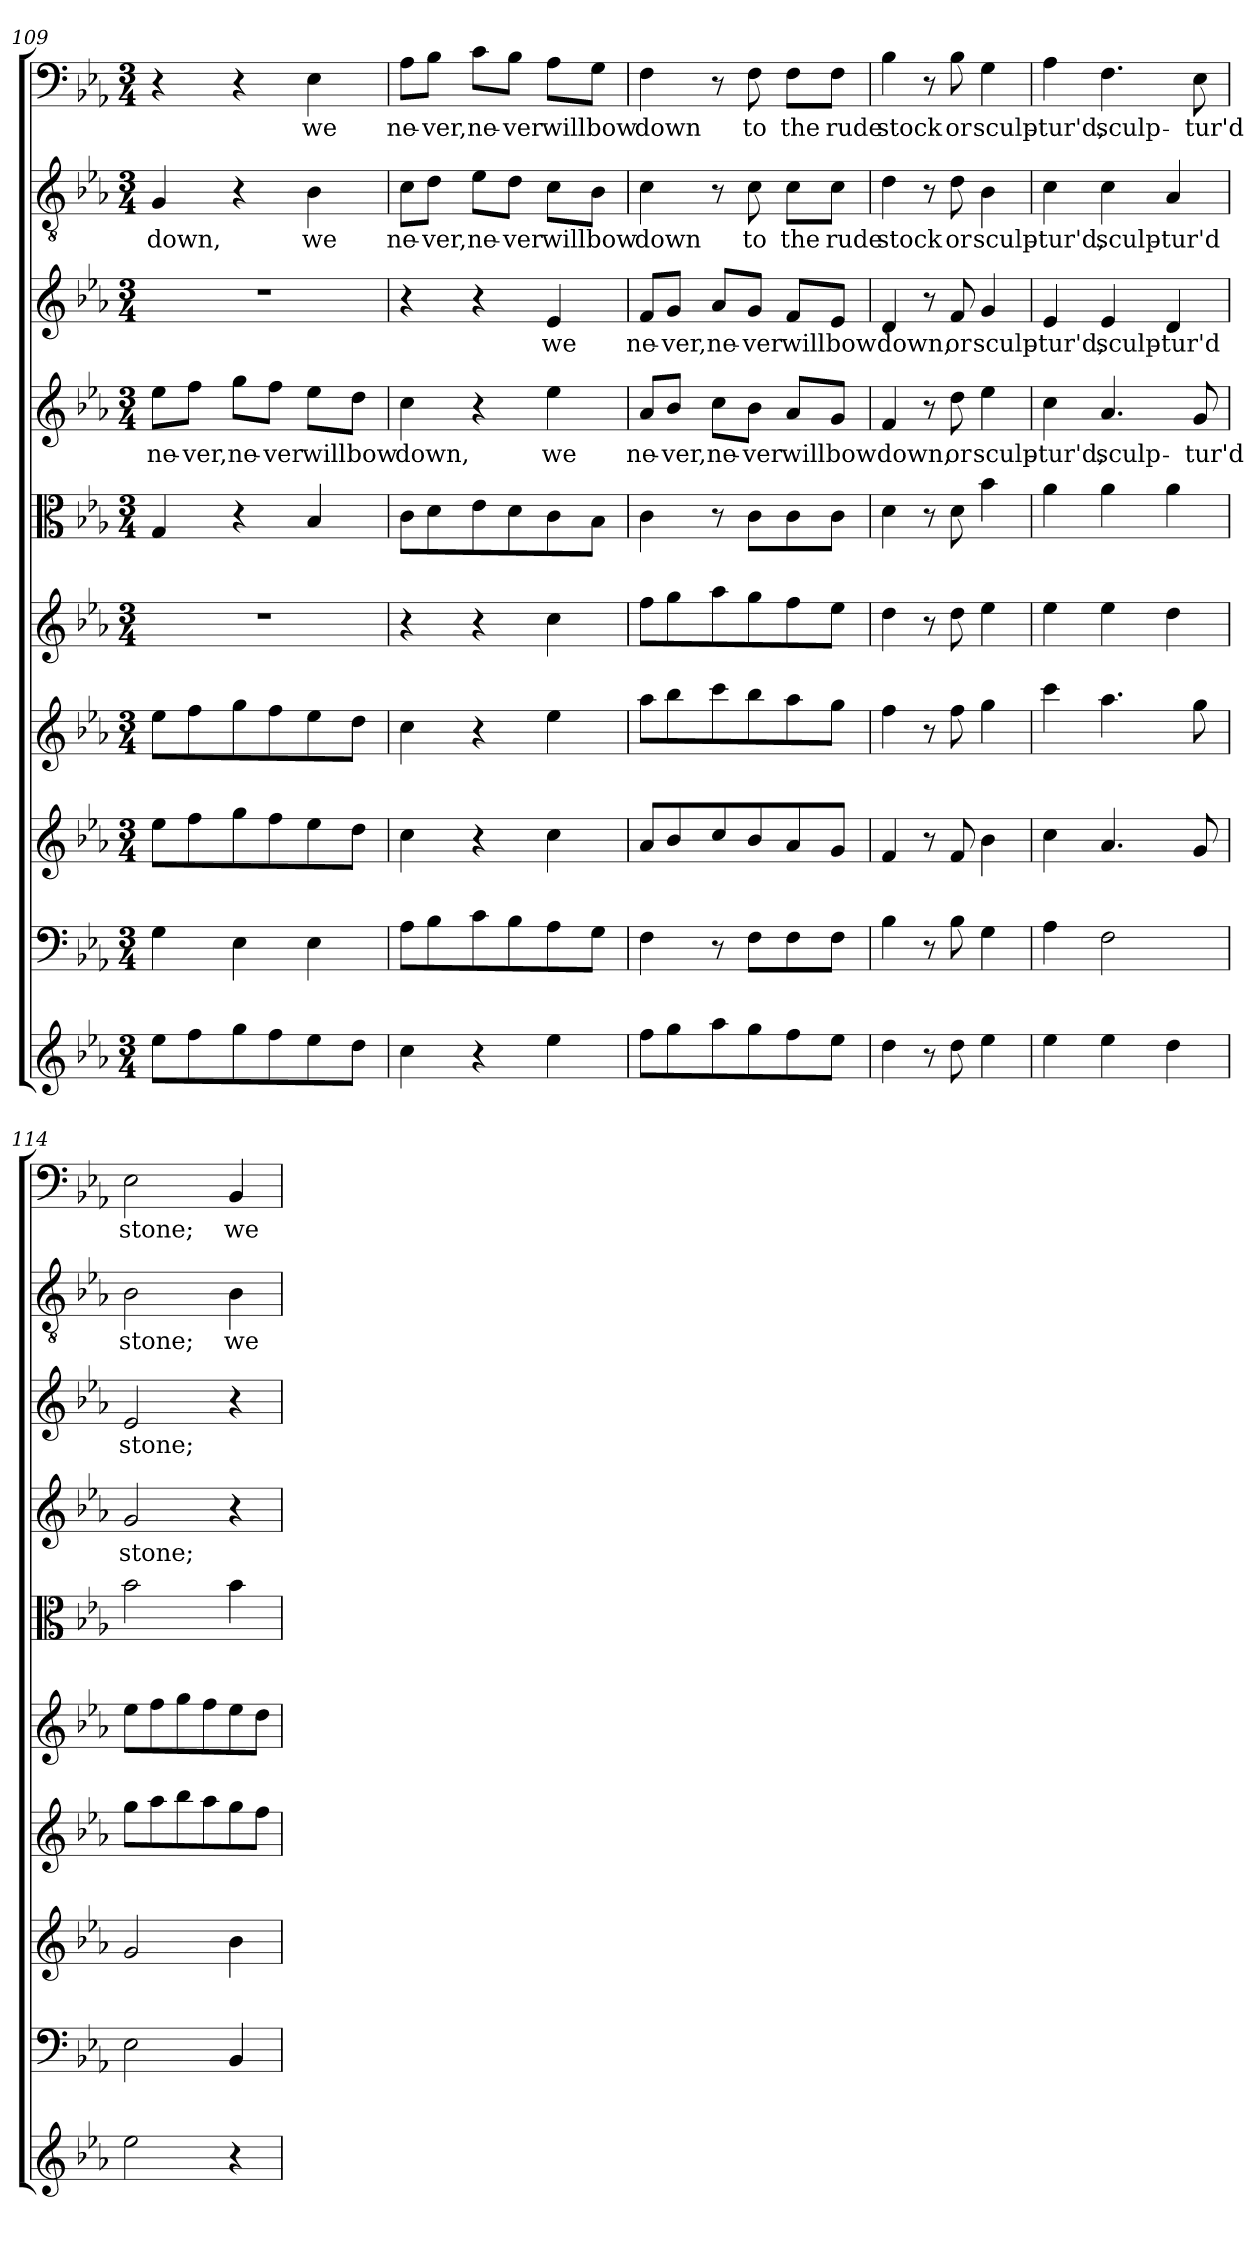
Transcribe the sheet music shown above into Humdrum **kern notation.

**kern	**kern	**kern	**kern	**kern	**kern	**kern	**text	**kern	**text	**kern	**text	**kern	**text
*part10	*part9	*part8	*part7	*part6	*part5	*part4	*part4	*part3	*part3	*part2	*part2	*part1	*part1
*staff10	*staff9	*staff8	*staff7	*staff6	*staff5	*staff4	*staff4	*staff3	*staff3	*staff2	*staff2	*staff1	*staff1
*clefG2	*clefF4	*clefG2	*clefG2	*clefG2	*clefC3	*clefG2	*	*clefG2	*	*clefGv2	*	*clefF4	*
*k[b-e-a-]	*k[b-e-a-]	*k[b-e-a-]	*k[b-e-a-]	*k[b-e-a-]	*k[b-e-a-]	*k[b-e-a-]	*	*k[b-e-a-]	*	*k[b-e-a-]	*	*k[b-e-a-]	*
*c:	*c:	*c:	*c:	*c:	*c:	*c:	*	*c:	*	*c:	*	*c:	*
*M3/4	*M3/4	*M3/4	*M3/4	*M3/4	*M3/4	*M3/4	*	*M3/4	*	*M3/4	*	*M3/4	*
=109	=109	=109	=109	=109	=109	=109	=109	=109	=109	=109	=109	=109	=109
8ee-\L	4G\	8ee-\L	8ee-\L	2.r	4G/	8ee-\L	ne-	2.r	.	4G/	down,	4r	.
8ff\	.	8ff\	8ff\	.	.	8ff\J	-ver,	.	.	.	.	.	.
8gg\	4E-\	8gg\	8gg\	.	4r	8gg\L	ne-	.	.	4r	.	4r	.
8ff\	.	8ff\	8ff\	.	.	8ff\J	-ver	.	.	.	.	.	.
8ee-\	4E-\	8ee-\	8ee-\	.	4B-/	8ee-\L	will	.	.	4B-\	we	4E-\	we
8dd\J	.	8dd\J	8dd\J	.	.	8dd\J	bow	.	.	.	.	.	.
=110	=110	=110	=110	=110	=110	=110	=110	=110	=110	=110	=110	=110	=110
4cc\	8A-\L	4cc\	4cc\	4r	8c\L	4cc\	down,	4r	.	8c\L	ne-	8A-\L	ne-
.	8B-\	.	.	.	8d\	.	.	.	.	8d\J	-ver,	8B-\J	-ver,
4r	8c\	4r	4r	4r	8e-\	4r	.	4r	.	8e-\L	ne-	8c\L	ne-
.	8B-\	.	.	.	8d\	.	.	.	.	8d\J	-ver	8B-\J	-ver
4ee-\	8A-\	4cc\	4ee-\	4cc\	8c\	4ee-\	we	4e-/	we	8c\L	will	8A-\L	will
.	8G\J	.	.	.	8B-\J	.	.	.	.	8B-\J	bow	8G\J	bow
=111	=111	=111	=111	=111	=111	=111	=111	=111	=111	=111	=111	=111	=111
8ff\L	4F\	8a-/L	8aa-\L	8ff\L	4c\	8a-/L	ne-	8f/L	ne-	4c\	down	4F\	down
8gg\	.	8b-/	8bb-\	8gg\	.	8b-/J	-ver,	8g/J	-ver,	.	.	.	.
8aa-\	8r	8cc/	8ccc\	8aa-\	8r	8cc\L	ne-	8a-/L	ne-	8r	.	8r	.
8gg\	8F\L	8b-/	8bb-\	8gg\	8c\L	8b-\J	-ver	8g/J	-ver	8c\	to	8F\	to
8ff\	8F\	8a-/	8aa-\	8ff\	8c\	8a-/L	will	8f/L	will	8c\L	the	8F\L	the
8ee-\J	8F\J	8g/J	8gg\J	8ee-\J	8c\J	8g/J	bow	8e-/J	bow	8c\J	rude	8F\J	rude
=112	=112	=112	=112	=112	=112	=112	=112	=112	=112	=112	=112	=112	=112
4dd\	4B-\	4f/	4ff\	4dd\	4d\	4f/	down,	4d/	down,	4d\	stock	4B-\	stock
8r	8r	8r	8r	8r	8r	8r	.	8r	.	8r	.	8r	.
8dd\	8B-\	8f/	8ff\	8dd\	8d\	8dd\	or	8f/	or	8d\	or	8B-\	or
4ee-\	4G\	4b-\	4gg\	4ee-\	4b-\	4ee-\	sculp-	4g/	sculp-	4B-\	sculp-	4G\	sculp-
=113	=113	=113	=113	=113	=113	=113	=113	=113	=113	=113	=113	=113	=113
4ee-\	4A-\	4cc\	4ccc\	4ee-\	4a-\	4cc\	-tur'd,	4e-/	-tur'd,	4c\	-tur'd,	4A-\	-tur'd,
4ee-\	2F\	4.a-/	4.aa-\	4ee-\	4a-\	4.a-/	sculp-	4e-/	sculp-	4c\	sculp-	4.F\	sculp-
4dd\	.	.	.	4dd\	4a-\	.	.	4d/	-tur'd	4A-/	-tur'd	.	.
.	.	8g/	8gg\	.	.	8g/	-tur'd	.	.	.	.	8E-\	-tur'd
=114	=114	=114	=114	=114	=114	=114	=114	=114	=114	=114	=114	=114	=114
2ee-\	2E-\	2g/	8gg\L	8ee-\L	2b-\	2g/	stone;	2e-/	stone;	2B-\	stone;	2E-\	stone;
.	.	.	8aa-\	8ff\	.	.	.	.	.	.	.	.	.
.	.	.	8bb-\	8gg\	.	.	.	.	.	.	.	.	.
.	.	.	8aa-\	8ff\	.	.	.	.	.	.	.	.	.
4r	4BB-/	4b-\	8gg\	8ee-\	4b-\	4r	.	4r	.	4B-\	we	4BB-/	we
.	.	.	8ff\J	8dd\J	.	.	.	.	.	.	.	.	.
=	=	=	=	=	=	=	=	=	=	=	=	=	=
*-	*-	*-	*-	*-	*-	*-	*-	*-	*-	*-	*-	*-	*-
